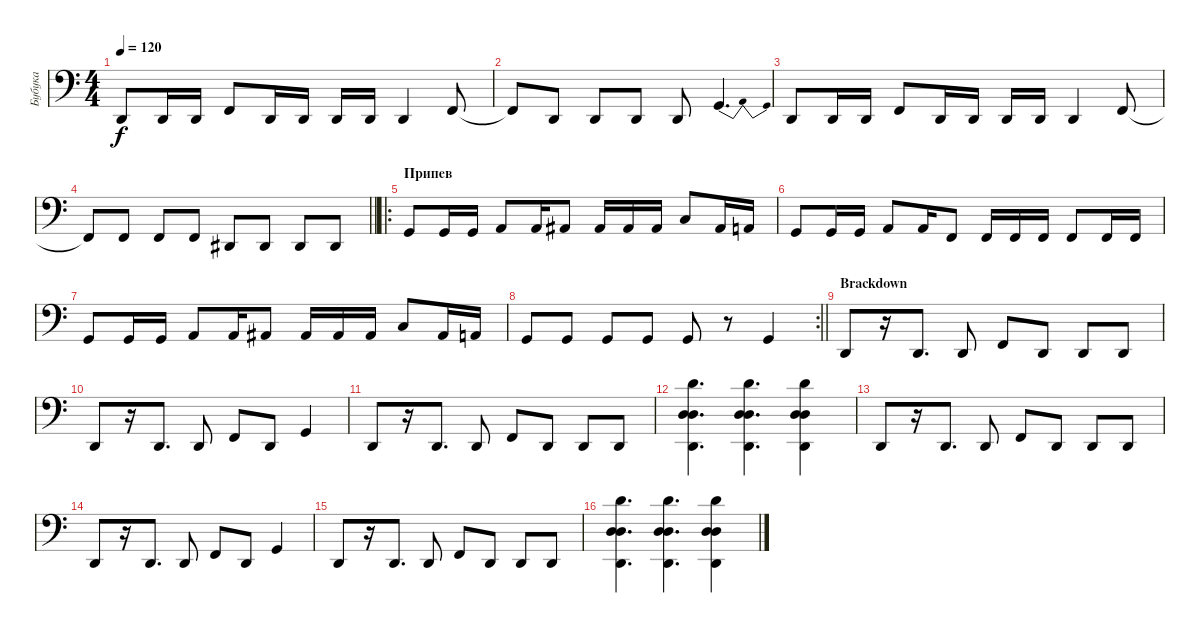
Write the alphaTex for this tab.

\track ("Бубука " "Бубука ") {instrument electricbasspick}
\staff {score}
\tuning (G2 D2 A1 D1) {hide}
\ts (4 4)
\tempo 120
\clef f4
\ks c
0.4.8{dy f} 0.4.16 0.4.16 3.4.8 0.4.16 0.4.16 0.4.16 0.4.16 0.4.4 3.4.8 |
3.4{t}.8 0.4.8 0.4.8 0.4.8 0.4.8 5.4{be (bendrelease 0 0 30 4 30 4 60 0)}.4{d} |
0.4.8 0.4.16 0.4.16 3.4.8 0.4.16 0.4.16 0.4.16 0.4.16 0.4.4 3.4.8 |
\barLineRight lightlight
3.4{t}.8 3.4.8 3.4.8 3.4.8 1.4.8 1.4.8 1.4.8 1.4.8 |
\ro
\section ("" "Припев")
5.4.8 5.4.16 5.4.16 7.4.8 7.4.16 8.4.8 8.4.16 8.4.16 8.4.16 10.4.8 8.4.16 7.4.16 |
5.4.8 5.4.16 5.4.16 7.4.8 7.4.16 3.4.8 3.4.16 3.4.16 3.4.16 3.4.8 3.4.16 3.4.16 |
5.4.8 5.4.16 5.4.16 7.4.8 7.4.16 8.4.8 8.4.16 8.4.16 8.4.16 10.4.8 8.4.16 7.4.16 |
\rc 2
\barLineRight lightlight
5.4.8 5.4.8 5.4.8 5.4.8 5.4.8 r.8 5.4.4 |
\section ("" "Brackdown")
0.4.8 r.16 0.4.8{d} 0.4.8 3.4.8 0.4.8 0.4.8 0.4.8 |
0.4.8 r.16 0.4.8{d} 0.4.8 3.4.8 0.4.8 5.4.4 |
0.4.8 r.16 0.4.8{d} 0.4.8 3.4.8 0.4.8 0.4.8 0.4.8 |
(7.1 0.2 5.3 0.4).4{d bd 240} (7.1 0.2 5.3 0.4).4{d bd 240} (7.1 0.2 5.3 0.4).4{bd 240} |
0.4.8 r.16 0.4.8{d} 0.4.8 3.4.8 0.4.8 0.4.8 0.4.8 |
0.4.8 r.16 0.4.8{d} 0.4.8 3.4.8 0.4.8 5.4.4 |
0.4.8 r.16 0.4.8{d} 0.4.8 3.4.8 0.4.8 0.4.8 0.4.8 |
(7.1 0.2 5.3 0.4).4{d bd 240} (7.1 0.2 5.3 0.4).4{d bd 240} (7.1 0.2 5.3 0.4).4{bd 240}
